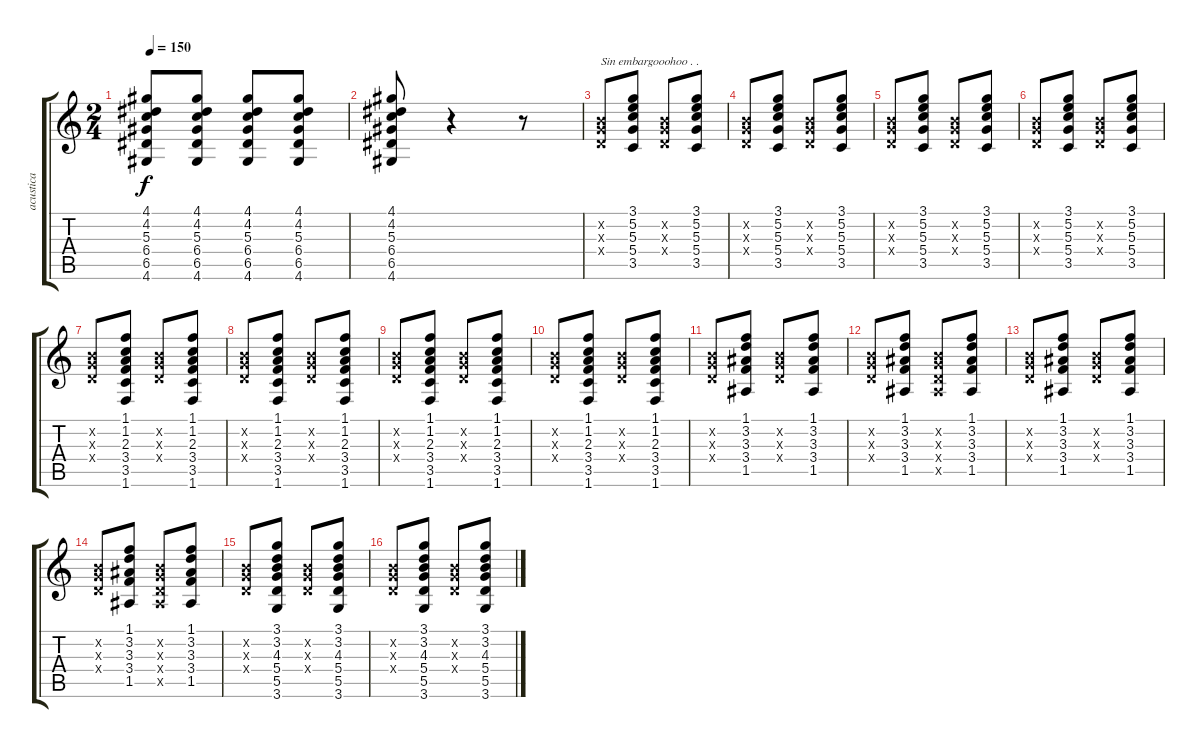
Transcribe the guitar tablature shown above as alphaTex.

\track ("acustica" "acustica") {instrument acousticguitarsteel}
\staff {score tabs}
\tuning (E4 B3 G3 D3 A2 E2) {hide}
\ts (2 4)
\tempo 150
\clef g2
\ks c
(4.1 4.2 5.3 6.4 6.5 4.6).8{dy f} (4.1 4.2 5.3 6.4 6.5 4.6).8 (4.1 4.2 5.3 6.4 6.5 4.6).8 (4.1 4.2 5.3 6.4 6.5 4.6).8 |
(4.1 4.2 5.3 6.4 6.5 4.6).8 r.4 r.8 |
(0.2{x} 0.3{x} 0.4{x}).8{txt "Sin embargooohoo . . "} (3.1 5.2 5.3 5.4 3.5).8 (0.2{x} 0.3{x} 0.4{x}).8 (3.1 5.2 5.3 5.4 3.5).8 |
(0.2{x} 0.3{x} 0.4{x}).8 (3.1 5.2 5.3 5.4 3.5).8 (0.2{x} 0.3{x} 0.4{x}).8 (3.1 5.2 5.3 5.4 3.5).8 |
(0.2{x} 0.3{x} 0.4{x}).8 (3.1 5.2 5.3 5.4 3.5).8 (0.2{x} 0.3{x} 0.4{x}).8 (3.1 5.2 5.3 5.4 3.5).8 |
(0.2{x} 0.3{x} 0.4{x}).8 (3.1 5.2 5.3 5.4 3.5).8 (0.2{x} 0.3{x} 0.4{x}).8 (3.1 5.2 5.3 5.4 3.5).8 |
(0.2{x} 0.3{x} 0.4{x}).8 (1.1 1.2 2.3 3.4 3.5 1.6).8 (0.2{x} 0.3{x} 0.4{x}).8 (1.1 1.2 2.3 3.4 3.5 1.6).8 |
(0.2{x} 0.3{x} 0.4{x}).8 (1.1 1.2 2.3 3.4 3.5 1.6).8 (0.2{x} 0.3{x} 0.4{x}).8 (1.1 1.2 2.3 3.4 3.5 1.6).8 |
(0.2{x} 0.3{x} 0.4{x}).8 (1.1 1.2 2.3 3.4 3.5 1.6).8 (0.2{x} 0.3{x} 0.4{x}).8 (1.1 1.2 2.3 3.4 3.5 1.6).8 |
(0.2{x} 0.3{x} 0.4{x}).8 (1.1 1.2 2.3 3.4 3.5 1.6).8 (0.2{x} 0.3{x} 0.4{x}).8 (1.1 1.2 2.3 3.4 3.5 1.6).8 |
(0.2{x} 0.3{x} 0.4{x}).8 (1.1 3.2 3.3 3.4 1.5).8 (0.2{x} 0.3{x} 0.4{x}).8 (1.1 3.2 3.3 3.4 1.5).8 |
(0.2{x} 0.3{x} 0.4{x}).8 (1.1 3.2 3.3 3.4 1.5).8 (0.2{x} 0.3{x} 0.4{x} 1.5{x}).8 (1.1 3.2 3.3 3.4 1.5).8 |
(0.2{x} 0.3{x} 0.4{x}).8 (1.1 3.2 3.3 3.4 1.5).8 (0.2{x} 0.3{x} 0.4{x}).8 (1.1 3.2 3.3 3.4 1.5).8 |
(0.2{x} 0.3{x} 0.4{x}).8 (1.1 3.2 3.3 3.4 1.5).8 (0.2{x} 0.3{x} 0.4{x} 1.5{x}).8 (1.1 3.2 3.3 3.4 1.5).8 |
(0.2{x} 0.3{x} 0.4{x}).8 (3.1 3.2 4.3 5.4 5.5 3.6).8 (0.2{x} 0.3{x} 0.4{x}).8 (3.1 3.2 4.3 5.4 5.5 3.6).8 |
(0.2{x} 0.3{x} 0.4{x}).8 (3.1 3.2 4.3 5.4 5.5 3.6).8 (0.2{x} 0.3{x} 0.4{x}).8 (3.1 3.2 4.3 5.4 5.5 3.6).8
